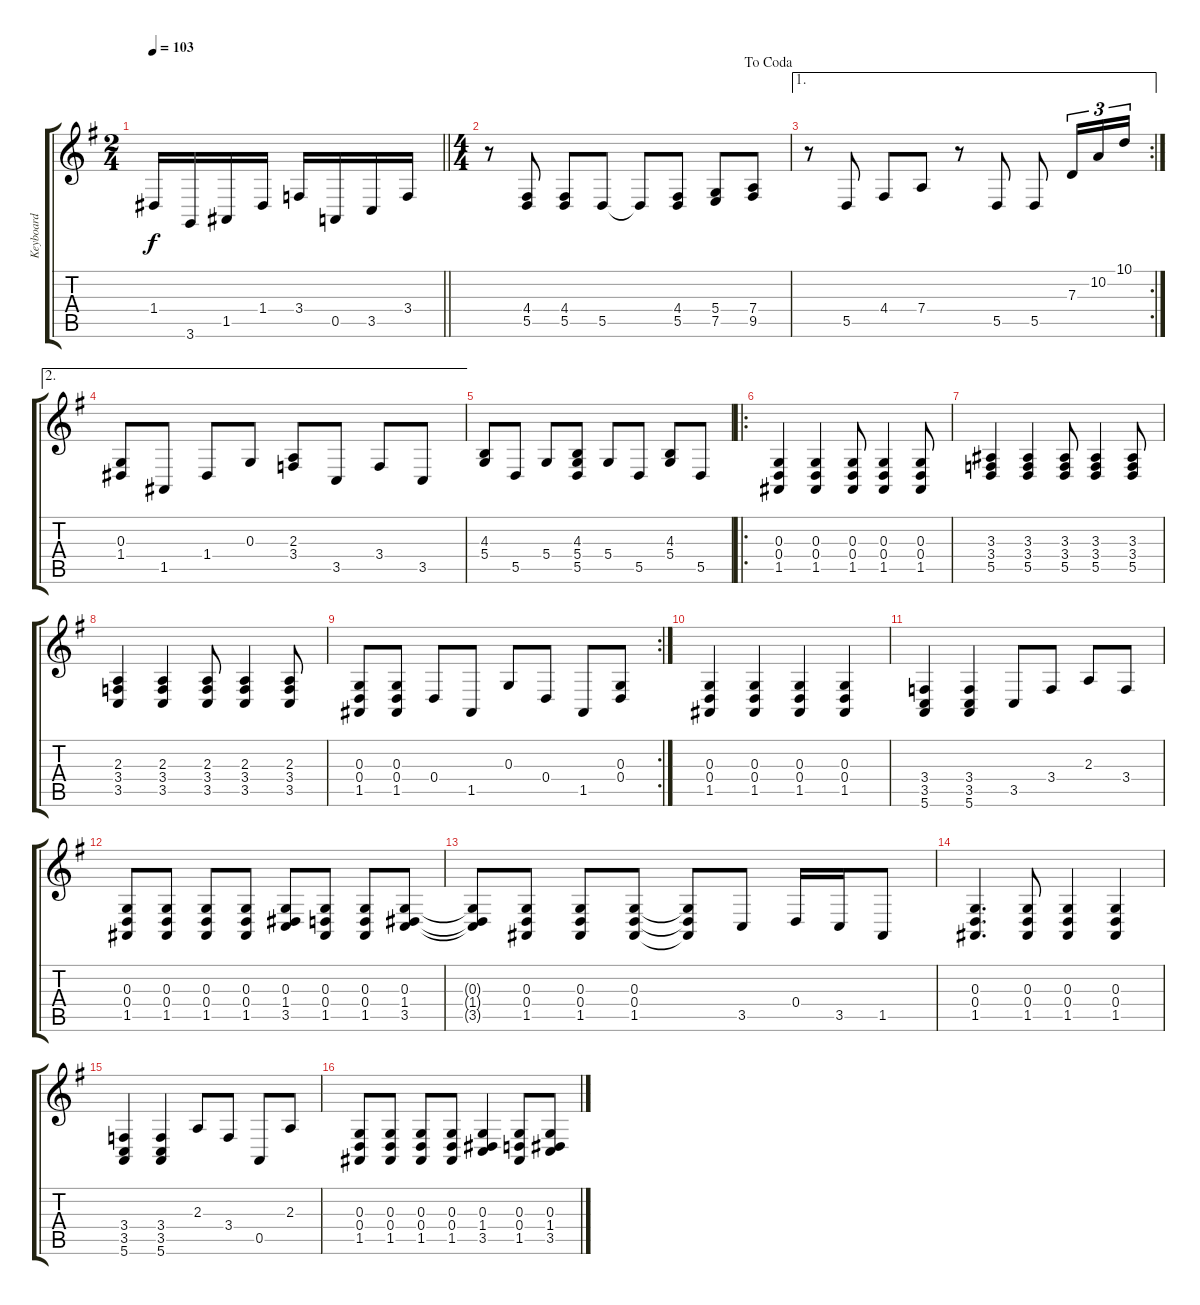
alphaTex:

\track ("Keyboard" "Keyboard") {instrument churchorgan}
\staff {score tabs}
\tuning (E4 B3 G3 D3 A2 E2) {hide}
\ts (2 4)
\tempo 103
\clef g2
\barLineRight lightlight
\ks g
1.4.16{dy f} 3.6.16 1.5.16 1.4.16 3.4.16 0.5.16 3.5.16 3.4.16 |
\ts (4 4)
\jump dacoda
r.8 (4.4 5.5).8 (4.4 5.5).8 5.5.8 5.5{t}.8 (4.4 5.5).8 (5.4 7.5).8 (7.4 9.5).8 |
\ae 1
\rc 2
r.8 5.5.8 4.4.8 7.4.8 r.8 5.5.8 5.5.8 7.3.16{tu (3 2)} 10.2.16{tu (3 2)} 10.1.16{tu (3 2)} |
\ae 2
(0.3 1.4).8 1.5.8 1.4.8 0.3.8 (2.3 3.4).8 3.5.8 3.4.8 3.5.8 |
(4.3 5.4).8 5.5.8 5.4.8 (4.3 5.4 5.5).8 5.4.8 5.5.8 (4.3 5.4).8 5.5.8 |
\ro
(0.3 0.4 1.5).4 (0.3 0.4 1.5).4 (0.3 0.4 1.5).8 (0.3 0.4 1.5).4 (0.3 0.4 1.5).8 |
(3.3 3.4 5.5).4 (3.3 3.4 5.5).4 (3.3 3.4 5.5).8 (3.3 3.4 5.5).4 (3.3 3.4 5.5).8 |
(2.3 3.4 3.5).4 (2.3 3.4 3.5).4 (2.3 3.4 3.5).8 (2.3 3.4 3.5).4 (2.3 3.4 3.5).8 |
\rc 2
(0.3 0.4 1.5).8 (0.3 0.4 1.5).8 0.4.8 1.5.8 0.3.8 0.4.8 1.5.8 (0.3 0.4).8 |
(0.3 0.4 1.5).4 (0.3 0.4 1.5).4 (0.3 0.4 1.5).4 (0.3 0.4 1.5).4 |
(3.4 3.5 5.6).4 (3.4 3.5 5.6).4 3.5.8 3.4.8 2.3.8 3.4.8 |
(0.3 0.4 1.5).8 (0.3 0.4 1.5).8 (0.3 0.4 1.5).8 (0.3 0.4 1.5).8 (0.3 1.4 3.5).8 (0.3 0.4 1.5).8 (0.3 0.4 1.5).8 (0.3 1.4 3.5).8 |
(0.3{t} 1.4{t} 3.5{t}).8 (0.3 0.4 1.5).8 (0.3 0.4 1.5).8 (0.3 0.4 1.5).8 (0.3{t} 0.4{t} 1.5{t}).8 3.5.8 0.4.16 3.5.16 1.5.8 |
(0.3 0.4 1.5).4{d} (0.3 0.4 1.5).8 (0.3 0.4 1.5).4 (0.3 0.4 1.5).4 |
(3.4 3.5 5.6).4 (3.4 3.5 5.6).4 2.3.8 3.4.8 0.5.8 2.3.8 |
(0.3 0.4 1.5).8 (0.3 0.4 1.5).8 (0.3 0.4 1.5).8 (0.3 0.4 1.5).8 (0.3 1.4 3.5).4 (0.3 0.4 1.5).8 (0.3 1.4 3.5).8
